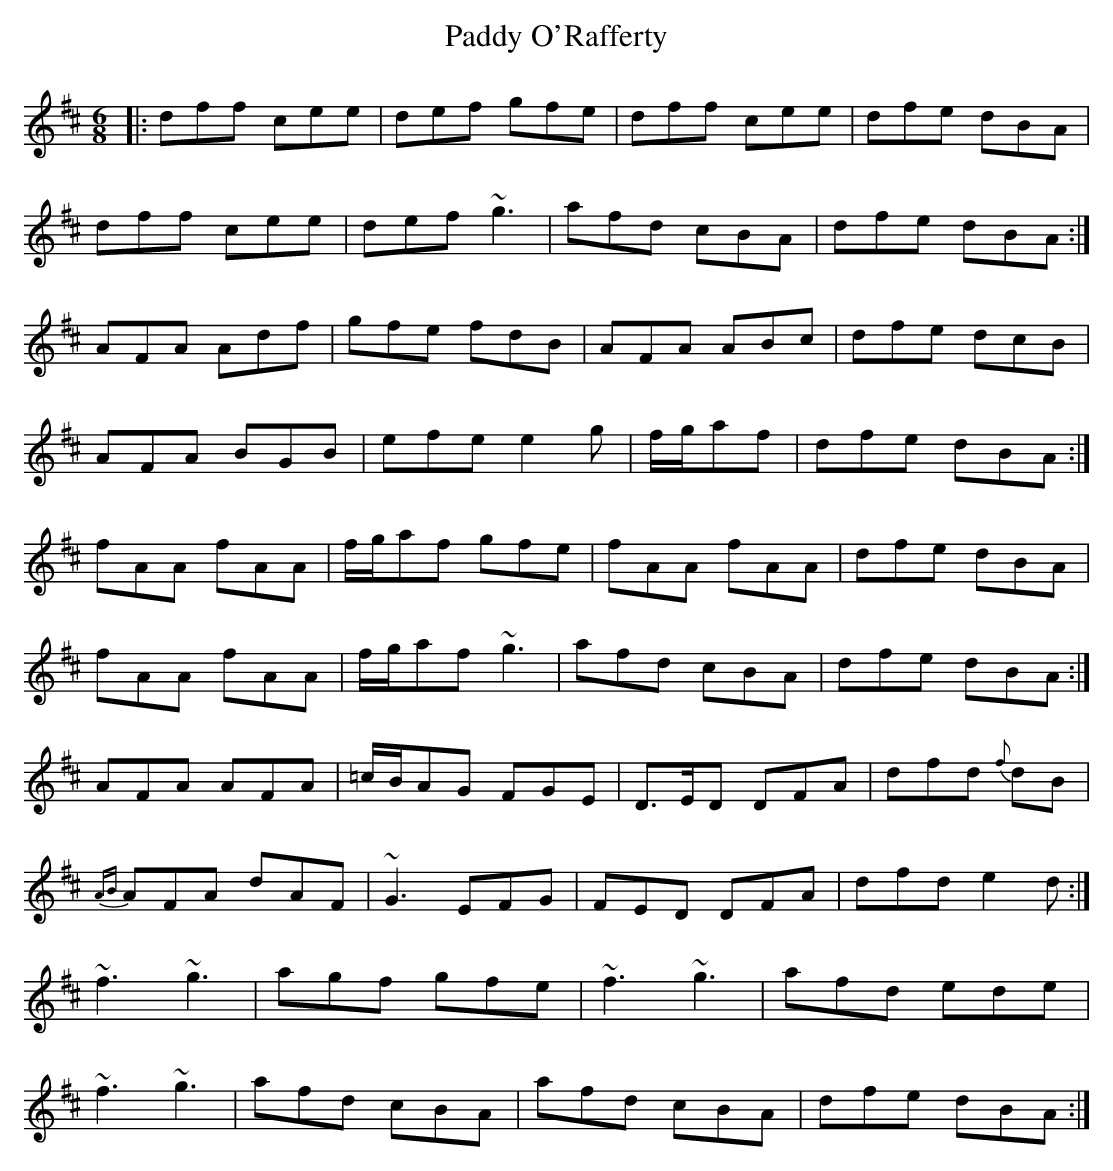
X:1
T: Paddy O'Rafferty
M: 6/8
L: 1/8
K: Dmaj
|:dff cee|def gfe|dff cee|dfe dBA|
dff cee|def ~g3|afd cBA|dfe dBA:|
AFA Adf|gfe fdB|AFA ABc|dfe dcB|
AFA BGB|efe e2 g|f/g/af|dfe dBA:|
fAA fAA|f/g/af gfe|fAA fAA|dfe dBA|
fAA fAA|f/g/af ~g3|afd cBA|dfe dBA:|
AFA AFA|=c/B/AG FGE|D>ED DFA|dfd {f}dB|
{AB}AFA dAF|~G3 EFG|FED DFA|dfd e2 d:|
~f3 ~g3|agf gfe|~f3 ~g3|afd ede|
~f3 ~g3|afd cBA|afd cBA|dfe dBA:|
